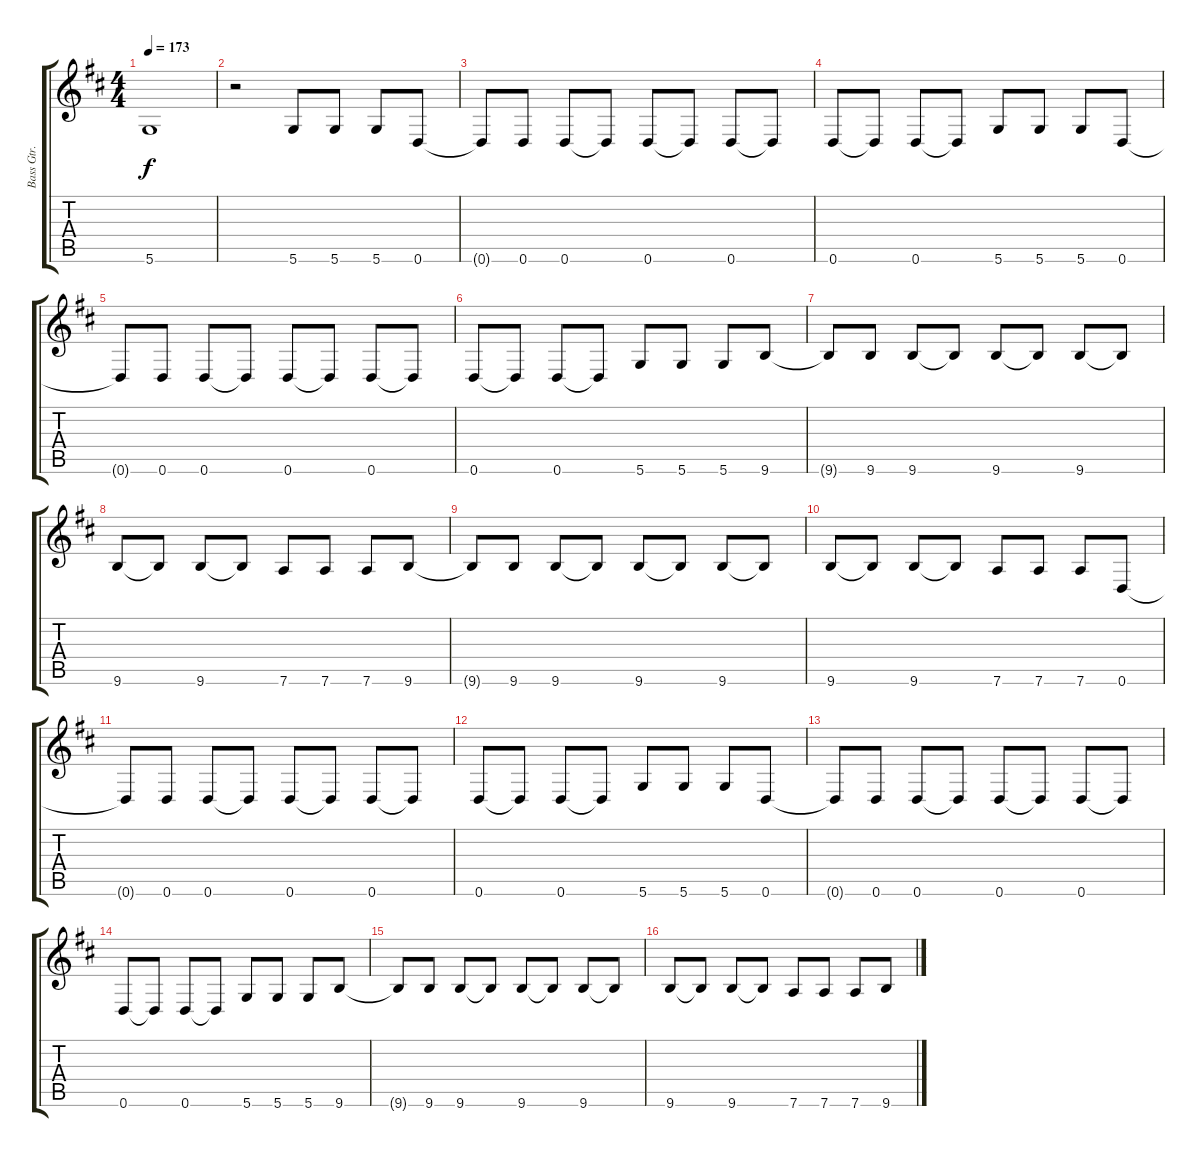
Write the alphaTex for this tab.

\track ("Bass Gtr." "Bass Gtr.") {instrument electricbasspick}
\staff {score tabs}
\tuning (E4 B3 G3 D3 A2 D2) {hide}
\ts (4 4)
\tempo 173
\clef g2
\ks d
5.6.1{dy f} |
r.2 5.6.8 5.6.8 5.6.8 0.6.8 |
0.6{t}.8 0.6.8 0.6.8 0.6{t}.8 0.6.8 0.6{t}.8 0.6.8 0.6{t}.8 |
0.6.8 0.6{t}.8 0.6.8 0.6{t}.8 5.6.8 5.6.8 5.6.8 0.6.8 |
0.6{t}.8 0.6.8 0.6.8 0.6{t}.8 0.6.8 0.6{t}.8 0.6.8 0.6{t}.8 |
0.6.8 0.6{t}.8 0.6.8 0.6{t}.8 5.6.8 5.6.8 5.6.8 9.6.8 |
9.6{t}.8 9.6.8 9.6.8 9.6{t}.8 9.6.8 9.6{t}.8 9.6.8 9.6{t}.8 |
9.6.8 9.6{t}.8 9.6.8 9.6{t}.8 7.6.8 7.6.8 7.6.8 9.6.8 |
9.6{t}.8 9.6.8 9.6.8 9.6{t}.8 9.6.8 9.6{t}.8 9.6.8 9.6{t}.8 |
9.6.8 9.6{t}.8 9.6.8 9.6{t}.8 7.6.8 7.6.8 7.6.8 0.6.8 |
0.6{t}.8 0.6.8 0.6.8 0.6{t}.8 0.6.8 0.6{t}.8 0.6.8 0.6{t}.8 |
0.6.8 0.6{t}.8 0.6.8 0.6{t}.8 5.6.8 5.6.8 5.6.8 0.6.8 |
0.6{t}.8 0.6.8 0.6.8 0.6{t}.8 0.6.8 0.6{t}.8 0.6.8 0.6{t}.8 |
0.6.8 0.6{t}.8 0.6.8 0.6{t}.8 5.6.8 5.6.8 5.6.8 9.6.8 |
9.6{t}.8 9.6.8 9.6.8 9.6{t}.8 9.6.8 9.6{t}.8 9.6.8 9.6{t}.8 |
9.6.8 9.6{t}.8 9.6.8 9.6{t}.8 7.6.8 7.6.8 7.6.8 9.6.8
